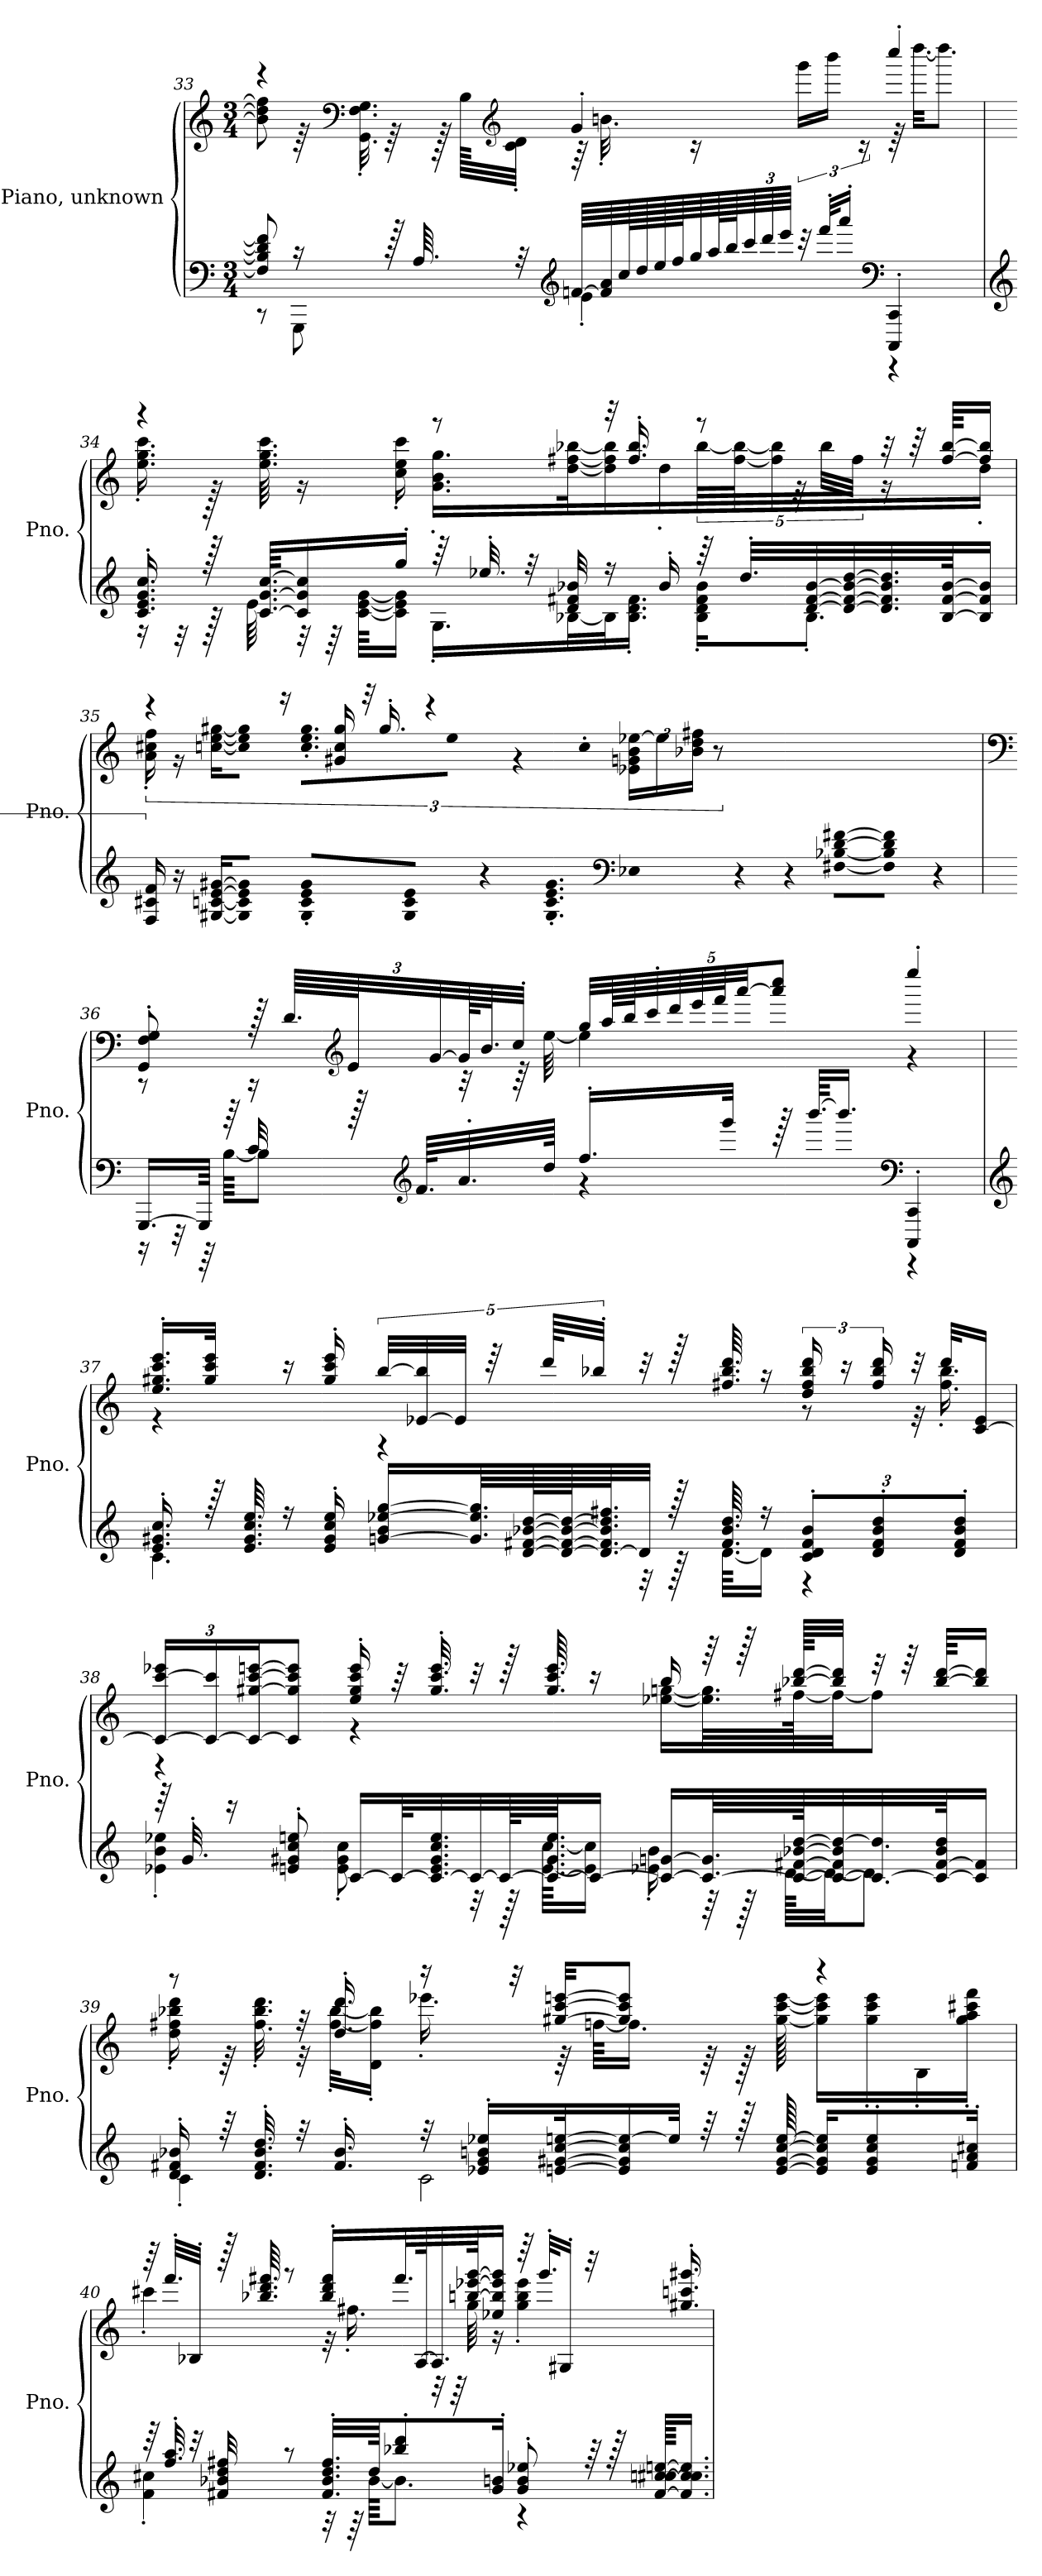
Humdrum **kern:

**kern	**kern
*part1	*part1
*staff2	*staff1
*I"Piano, unknown	*
*I'Pno.	*
!!LO:LB:g=z
*clefF4	*clefG2
*k[]	*k[]
*M3/4	*M3/4
=33	=33
*^	*^
8F#/] 8B-/] 8d/] 8f#/]	8r	4r	8b-\] 8dd\] 8ff#\]
16r	8GGG\	.	64r
*	*	*clefF4	*
.	.	.	32.GG\' 32.F\' 32.G\'
128r	.	.	64r
64.A/	.	.	.
.	.	.	128r
.	.	.	128B\KKLLL
*	*	*clefG2	*
32r	.	.	32c\' 32d\'JJJ
*clefG2	*	*	*
[64fn/LLLL	4e'\	4g'/	64r
64f/] 64a/	.	.	32.bn'\
128cc/L	.	.	.
128dd/	.	.	.
128ee/	.	.	.
128ff/J	.	.	.
64gg/	.	.	16r
128aa/L	.	.	.
128bb/J	.	.	.
*Xbrackettup	*	*	*
96ccc/	.	.	.
96ddd/	.	.	.
96eee/JJJJ	.	.	.
32r	.	.	24ggg\LL
32fff'/KLL	.	.	.
.	.	.	24bbb\JJ
16aaa'/JJ	.	.	.
.	.	.	24r
*clefF4	*	*	*
4CCC/' 4CC/'	4r	4cccc'/	64r
.	.	.	[32.dddd\KKL
.	.	.	8.dddd\J]
!!LO:LB:g=z	!!
=34	=34	=34	=34
*clefG2	*	*	*
16.c/' 16.e/' 16.g/' 16.cc/'	16r	4r	16.ee\' 16.gg\' 16.ccc\'
.	32r	.	.
128r	128r	.	128r
[64.c/ [64.g/ [64.cc/KKLL	64.e\	.	64.ee\ 64.gg\ 64.ccc\
16c/] 16g/] 16cc/]	32r	.	16r
.	64r	.	.
.	[64c\ [64e\ [64g\KKLL	.	.
16gg'/JJ	16c\] 16e\] 16g\]JJ	.	16cc\' 16ee\' 16ccc\'
64r	16.G'\LL	8r	16.g\' 16.b\' 16.gg\'LL
32.ee-X'/	.	.	.
32r	.	.	.
32d/ 32f#X/ 32b-X/	[32B-X\L	.	[32dd\ [32ff#X\ [32bb-X\K
16r	32B-\J]	32r	16dd\] 16ff#\] 16bb-\]
.	16.B-\' 16.d\' 16.f#\'JJ	16.ff#/' 16.bb-/'	.
16b-'/	.	.	16dd'\
64r	16B-\' 16d\' 16f#\' 16b-\'KL	8r	[80bb-\LL
.	.	.	[80ff#\ 80bb-\_J
32.dd'/LLL	.	.	.
.	.	.	40ff#\] 40bb-\]JJJ
.	.	.	40r
[32d/ [32f#/ [32b-/	8.B-'\J	.	.
.	.	.	40bb-\LLL
32d/_ 32f#/_ 32b-/_ [32dd/	.	.	.
.	.	.	40ff#'\JJJ
32.d/] 32.f#/] 32.b-/] 32.dd/]	.	32r	16r
.	.	64r	.
[64B-/ [64f#/ [64b-/JK	.	[64ff#/ [64bb-/KKLL	.
16B-/] 16f#/] 16b-/]JJ	.	16ff#/] 16bb-/]JJ	16dd'\
*v	*v	*	*
!!LO:LB:g=z	!!
=35	=35	=35
*brackettup	*	*
24F/ 24c#X/ 24f/	4r	24a\' 24cc#X\' 24ff\'
24r	.	24r
[24G#X/ [24cn/ [24e/ [24g#X/KL	.	[24ccn\ [24ee\ [24gg#X\KL
8G#/] 8c/] 8e/] 8g#/]J	.	8cc\] 8ee\] 8gg#\]J
16G#/' 16c/' 16e/' 16g#/'LL	16r	16.cc\' 16.ee\' 16.gg#\'LL
16G#/ 16c/ 16e/JJ	16g#X/ 16cc/ 16gg#/	.
.	.	32ee\JJk
32r	32r	16r
16.G#/' 16.c/' 16.e/' 16.g#/'	16.gg#'/	.
.	.	16cc'\
*clefF4	*	*
*	*	*Xbrackettup
16E-X\	4r	24e-X\ 24gn\ 24b\ [24ee-X\LL
.	.	24ee-\]
64r	.	.
128r	.	.
.	.	24b-X\ 24dd\ 24ff#X\JJ
[128F#X\ [128B-X\ [128d\ [128f#X\KKLLL	.	.
32F#\] 32B-\] 32d\] 32f#\]JJJ	.	.
8r	.	8r
!!LO:PB:g=z	!!
=36	=36	=36
*	*clefF4	*
*^	*	*
[16.GGG/LL	16r	8GG/' 8F/' 8G/'	8r
.	32r	.	.
64GGG/JJkk]	64r	.	.
64r	[64B\KKKL	.	.
32c/	8B\J]	128r	16r
.	.	64.d/LLLL	.
*	*	*clefG2	*
128r	.	96e/J	.
*clefG2	*	*	*
64.f/KLLL	.	.	.
.	.	[48g/	.
32.a'/	.	128g/KL]	32r
.	.	64.b/J	.
.	.	32cc'/JJJ	64r
64dd/JJJk	.	.	[64ee\
16.ff'/LL	4r	32gg/LLL	4ee\]
.	.	128aa/LL	.
.	.	128bb/J	.
.	.	64ccc'/	.
.	.	80ddd/	.
.	.	80eee/	.
.	.	80fff/J	.
32ggg/JJk	.	.	.
.	.	[40aaa/JJ	.
128r	.	8aaa/] 8cccc/J	.
[64.bbb/KKLL	.	.	.
16.bbb/JJ]	.	.	.
*clefF4	*	*	*
4CCC/' 4CC/'	4r	4eeee'/	4r
!!LO:LB:g=z	!!
=37	=37	=37	=37
*clefG2	*	*	*
16.e/' 16.g#X/' 16.cc/'	4.c\	16.ee/' 16.gg#X/' 16.ccc/' 16.eee/'LL	4r
128r	.	32gg#/ 32ccc/ 32eee/JJk	.
64.e/ 64.g#/ 64.cc/ 64.ee/	.	.	.
16r	.	16r	.
16e/' 16g#/' 16cc/' 16ee/'	.	16gg#/' 16ccc/' 16eee/'	.
*	*	*brackettup	*
[16gn/ 16b/ [16ee-X/ [16gg/LL	.	[40bb/LLL	4r
.	.	[40e-X/ 40bb/]	.
.	.	40e-/JJJ]	.
64.g/] 64.ee-/] 64.gg/]LL	.	.	.
.	.	80r	.
[128d/ [128f#X/ [128b-X/ [128dd/L	.	.	.
.	.	80ddd/KLLL	.
128d/_ 128f#/_ 128b-/_ 128dd/_J	.	.	.
.	.	40bb-X'/JJJ	.
64.d/_ 64.f#/] 64.b-/] 64.dd/] 64.ff#X/J	.	.	.
32d/JJJ]	32r	32r	.
128r	128r	128r	.
64.f#/ 64.b-/ 64.dd/	[64.d\KKLL	64.ff#X/ 64.bb-/ 64.ddd/	.
16r	16d\JJ]	16r	.
*Xbrackettup	*	*	*
12c/' 12d/' 12f#/' 12b-/'L	4r	24dd/ 24ff#/ 24bb-/ 24ddd/	8r
.	.	24r	.
12d/' 12f#/' 12b-/' 12dd/'	.	24ff#/ 24bb-/ 24ddd/	.
.	.	32r	32r
.	.	32ddd/KLL	16.ff#\' 16.bb-\'
12d/' 12f#/' 12b-/' 12dd/'J	.	.	.
.	.	[16c/ 16e-/JJ	.
!!LO:LB:g=z	!!
=38	=38	=38	=38
*	*	*Xbrackettup	*
64r	4e-X\' 4b\' 4ee-X\'	24c/_ [24ccc/ 24eee-X/LL	4r
32.g'/	.	.	.
.	.	24c/_ 24ccc/]	.
16r	.	.	.
.	.	24c/_ [24gg#X/ [24ccc/ [24eeen/J	.
8en/' 8g#X/' 8cc/' 8een/'	.	8c/] 8gg#/] 8ccc/] 8eee/]J	.
[16c/LL	8e\' 8g#\' 8cc\'	16ee/' 16gg#/' 16ccc/' 16eee/'	4r
64c/KL_	.	64r	.
32.c/_ 32.e/ 32.g#/ 32.cc/ 32.ee/	.	32.gg#/' 32.ccc/' 32.eee/'	.
32c/_	32r	32r	.
128c/KL_	128r	128r	.
64.c/_ 64.g#/ 64.ee/JJ	[64.e\ [64.cc\KKLL	64.gg#/ 64.ccc/ 64.eee/	.
16c/JJ_	16e\] 16cc\]JJ	16r	.
16c/_ [16gn/LL	16e-X\' 16b\'	16bb/	[16ee-X\ [16ggn\LL
64.c/_ 64.g/]LL	64r	64r	64.ee-\] 64.gg\]LL
.	128r	128r	.
128c/_ [128f#X/ [128b-X/ [128dd/JK	[128d\KKLLL	[128bb-X/ [128ddd/KKLLL	[128ff#X\JK
32c/_ 32f#/] 32b-/] 32dd/_	32d\JJ_	32bb-/] 32ddd/]JJJ	32ff#\JJ_
32.c/_ 32.dd/]	8d\J]	32r	8ff#\J]
.	.	64r	.
64c/_ [64f#/ 64b-/ 64dd/JK	.	[64bb-/ [64ddd/KKLL	.
16c/] 16f#/]JJ	.	16bb-/] 16ddd/]JJ	.
!!LO:LB:g=z	!!
=39	=39	=39	=39
16d/' 16f#X/' 16b-X/'	4c'\	8r	16dd\' 16ff#X\' 16bb-X\' 16ddd\'
64r	.	.	64r
32.d/' 32.f#/' 32.b-/' 32.dd/'	.	.	32.ff#\' 32.bb-\' 32.ddd\'
32r	.	32r	32r
16.f#/' 16.b-/'	.	16.dd/' 16.ddd/'	[32ff#\' [32bb-\'KLL
.	.	.	16d\' 16ff#\]' 16bb-\]'JJ
32r	2c\	16r	16.eee-X'\
16e-X/' 16g/' 16bn/' 16ee-X/'LL	.	.	.
.	.	32r	.
[32en/ [32g#X/ [32cc/ [32een/K	.	[32gg#X/ [32ccc/ [32eeen/KKL	64r
.	.	.	[64ffn\KKLL
16e/] 16g#/] 16cc/] 16ee/_	.	8gg#/] 8ccc/] 8eee/]J	16.ff\JJ]
32ee/JJk]	.	.	.
64r	.	.	64r
128r	.	.	128r
[128e/ [128g#/ [128cc/ [128ee/	.	.	[128gg#\ [128ccc\ [128eee\
16e/] 16g#/] 16cc/] 16ee/]KL	.	4r	16gg#\] 16ccc\] 16eee\]LL
8e/' 8g#/' 8cc/' 8ee/'	.	.	16gg#\' 16ccc\' 16eee\'
.	.	.	16B'\
16fn/' 16a/' 16cc#X/'Jk	.	.	16gg#\' 16aa\' 16ccc#X\' 16fff\'JJ
!!LO:LB:g=z	!!
=40	=40	=40	=40
64r	4f\' 4cc#X\'	64r	4ccc#X'\
32.ff/' 32.aa/'	.	32.fff'/LLL	.
32r	.	32B-X'/JJJ	.
32f#X/ 32b-X/ 32dd/ 32ff#X/	.	128r	.
.	.	64.bb-X/ 64.ddd/ 64.fff#X/	.
8r	.	8r	.
32.f#/' 32.b-/' 32.dd/' 32.ff#/'LLL	32r	16bb-/' 16ddd/' 16fff#/'LL	32r
.	64r	.	16.ff#X'\
64dd/JJK	[64b-\KKKL	.	.
8bb-X/' 8ddd/'	8.b-\J]	32.fff#/L	.
.	.	[64A/K	.
.	.	32.A/]	32r
.	.	.	64r
.	.	[64bbn/ [64eee-X/ [64ggg/JK	64gg\
16g/' 16bn/'Jk	.	16ee-X/ 16bb/] 16eee-/] 16ggg/]JJ	16r
8g/' 8b/' 8ee-X/'	4r	64r	4gg\' 4bb\' 4eee-\'
.	.	32.ggg'/KLL	.
.	.	16G#X'/JJ	.
64r	.	32r	.
128r	.	.	.
[128f#/ [128ccn/ [128cc#X/ [128een/KKKLL	.	.	.
16.f#/] 16.cc/] 16.cc#/] 16.ee/]JJ	.	16.gg#X/' 16.cccn/' 16.ggg#X/'	.
*v	*v	*	*
*	*v	*v
=	=
*-	*-
